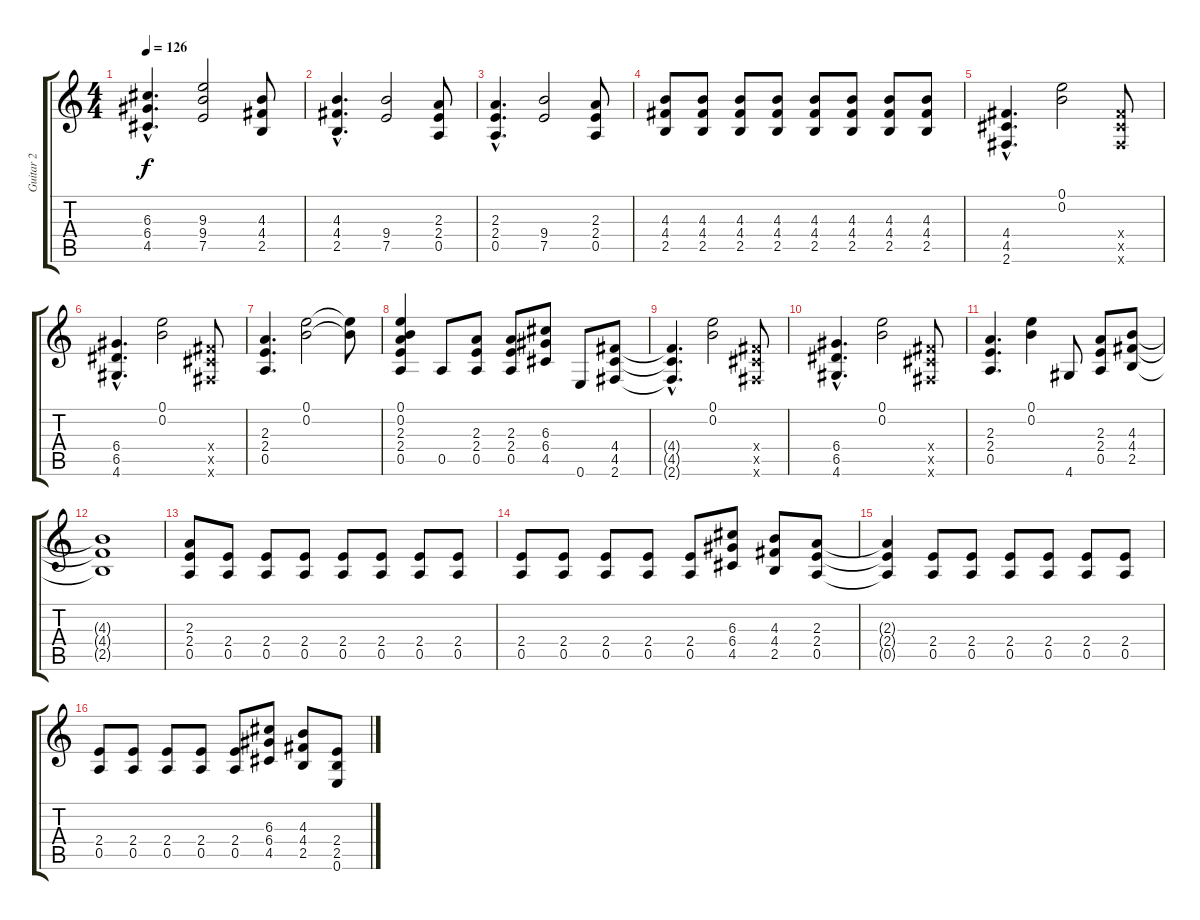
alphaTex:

\track ("Guitar 2" "Guitar 2") {instrument overdrivenguitar}
\staff {score tabs}
\tuning (E4 B3 G3 D3 A2 E2) {hide}
\ts (4 4)
\tempo 126
\clef g2
\ks c
(6.3{hac} 6.4{hac} 4.5{hac}).4{d dy f} (9.3 9.4 7.5).2 (4.3 4.4 2.5).8 |
(4.3{hac} 4.4{hac} 2.5{hac}).4{d} (9.4 7.5).2 (2.3 2.4 0.5).8 |
(2.3{hac} 2.4{hac} 0.5{hac}).4{d} (9.4 7.5).2 (2.3 2.4 0.5).8 |
(4.3 4.4 2.5).8 (4.3 4.4 2.5).8 (4.3 4.4 2.5).8 (4.3 4.4 2.5).8 (4.3 4.4 2.5).8 (4.3 4.4 2.5).8 (4.3 4.4 2.5).8 (4.3 4.4 2.5).8 |
(4.4{hac} 4.5{hac} 2.6{hac}).4{d} (0.1 0.2).2 (4.4{x} 4.5{x} 2.6{x}).8 |
(6.4{hac} 6.5{hac} 4.6{hac}).4{d} (0.1 0.2).2 (4.4{x} 4.5{x} 2.6{x}).8 |
(2.3 2.4 0.5).4{d} (0.1 0.2).2 (0.1{t} 0.2{t}).8 |
(0.1 0.2 2.3 2.4 0.5).4 0.5.8 (2.3 2.4 0.5).8 (2.3 2.4 0.5).8 (6.3 6.4 4.5).8 0.6.8 (4.4 4.5 2.6).8 |
(4.4{hac t} 4.5{hac t} 2.6{hac t}).4{d} (0.1 0.2).2 (4.4{x} 4.5{x} 2.6{x}).8 |
(6.4{hac} 6.5{hac} 4.6{hac}).4{d} (0.1 0.2).2 (4.4{x} 4.5{x} 2.6{x}).8 |
(2.3 2.4 0.5).4{d} (0.1 0.2).4 4.6.8 (2.3 2.4 0.5).8 (4.3 4.4 2.5).8 |
(4.3{t} 4.4{t} 2.5{t}).1 |
(2.3 2.4 0.5).8 (2.4 0.5).8 (2.4 0.5).8 (2.4 0.5).8 (2.4 0.5).8 (2.4 0.5).8 (2.4 0.5).8 (2.4 0.5).8 |
(2.4 0.5).8 (2.4 0.5).8 (2.4 0.5).8 (2.4 0.5).8 (2.4 0.5).8 (6.3 6.4 4.5).8 (4.3 4.4 2.5).8 (2.3 2.4 0.5).8 |
(2.3{t} 2.4{t} 0.5{t}).4 (2.4 0.5).8 (2.4 0.5).8 (2.4 0.5).8 (2.4 0.5).8 (2.4 0.5).8 (2.4 0.5).8 |
(2.4 0.5).8 (2.4 0.5).8 (2.4 0.5).8 (2.4 0.5).8 (2.4 0.5).8 (6.3 6.4 4.5).8 (4.3 4.4 2.5).8 (2.4 2.5 0.6).8
